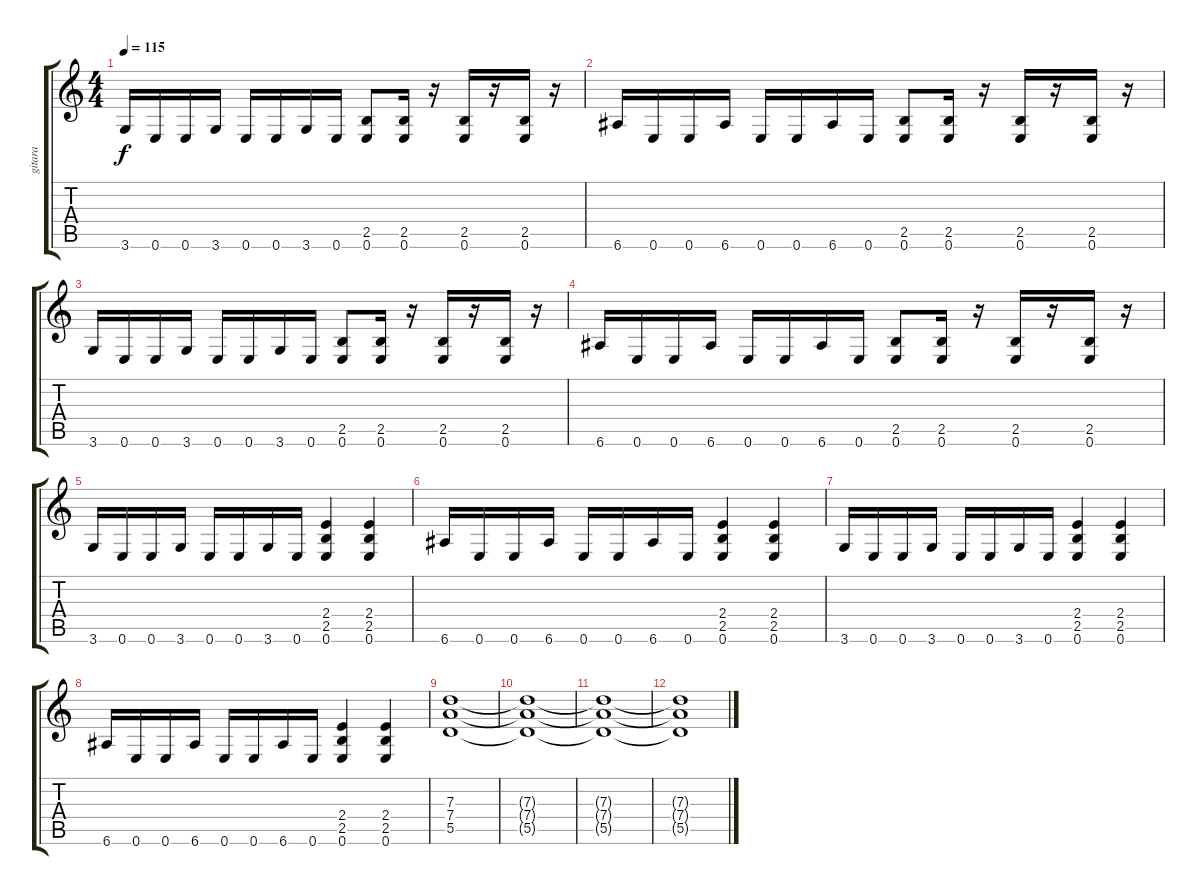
\track ("gitara" "gitara") {instrument distortionguitar}
\staff {score tabs}
\tuning (E4 B3 G3 D3 A2 E2) {hide}
\ts (4 4)
\tempo 115
\clef g2
\ks c
3.6.16{dy f} 0.6.16 0.6.16 3.6.16 0.6.16 0.6.16 3.6.16 0.6.16 (2.5 0.6).8 (2.5 0.6).16 r.16 (2.5 0.6).16 r.16 (2.5 0.6).16 r.16 |
6.6.16 0.6.16 0.6.16 6.6.16 0.6.16 0.6.16 6.6.16 0.6.16 (2.5 0.6).8 (2.5 0.6).16 r.16 (2.5 0.6).16 r.16 (2.5 0.6).16 r.16 |
3.6.16 0.6.16 0.6.16 3.6.16 0.6.16 0.6.16 3.6.16 0.6.16 (2.5 0.6).8 (2.5 0.6).16 r.16 (2.5 0.6).16 r.16 (2.5 0.6).16 r.16 |
6.6.16 0.6.16 0.6.16 6.6.16 0.6.16 0.6.16 6.6.16 0.6.16 (2.5 0.6).8 (2.5 0.6).16 r.16 (2.5 0.6).16 r.16 (2.5 0.6).16 r.16 |
3.6.16 0.6.16 0.6.16 3.6.16 0.6.16 0.6.16 3.6.16 0.6.16 (2.4 2.5 0.6).4 (2.4 2.5 0.6).4 |
6.6.16 0.6.16 0.6.16 6.6.16 0.6.16 0.6.16 6.6.16 0.6.16 (2.4 2.5 0.6).4 (2.4 2.5 0.6).4 |
3.6.16 0.6.16 0.6.16 3.6.16 0.6.16 0.6.16 3.6.16 0.6.16 (2.4 2.5 0.6).4 (2.4 2.5 0.6).4 |
6.6.16 0.6.16 0.6.16 6.6.16 0.6.16 0.6.16 6.6.16 0.6.16 (2.4 2.5 0.6).4 (2.4 2.5 0.6).4 |
(7.3 7.4 5.5).1 |
(7.3{t} 7.4{t} 5.5{t}).1 |
(7.3{t} 7.4{t} 5.5{t}).1 |
(7.3{t} 7.4{t} 5.5{t}).1
